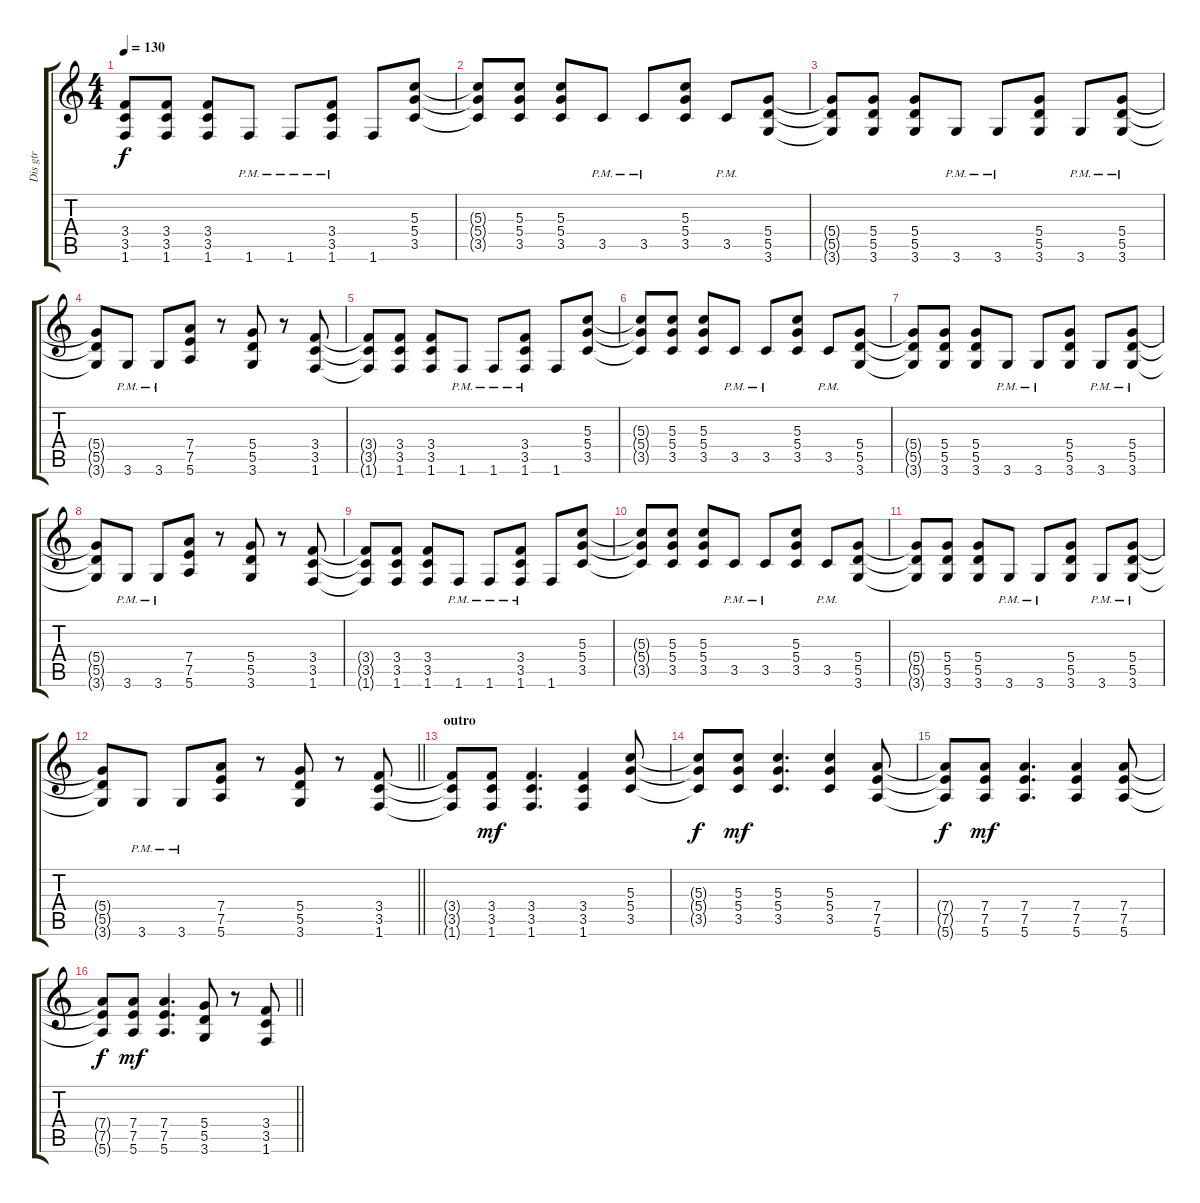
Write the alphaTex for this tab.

\track ("Dis gtr" "Dis gtr") {instrument distortionguitar}
\staff {score tabs}
\tuning (E4 B3 G3 D3 A2 E2) {hide}
\ts (4 4)
\tempo 130
\clef g2
\ks c
(3.4{t} 3.5{t} 1.6{t}).8{dy f} (3.4 3.5 1.6).8 (3.4 3.5 1.6).8 1.6{pm}.8 1.6{pm}.8 (3.4 3.5 1.6{pm}).8 1.6.8 (5.3 5.4 3.5).8 |
(5.3{t} 5.4{t} 3.5{t}).8 (5.3 5.4 3.5).8 (5.3 5.4 3.5).8 3.5{pm}.8 3.5{pm}.8 (5.3 5.4 3.5).8 3.5{pm}.8 (5.4 5.5 3.6).8 |
(5.4{t} 5.5{t} 3.6{t}).8 (5.4 5.5 3.6).8 (5.4 5.5 3.6).8 3.6{pm}.8 3.6{pm}.8 (5.4 5.5 3.6).8 3.6{pm}.8 (5.4 5.5 3.6{pm}).8 |
(5.4{t} 5.5{t} 3.6{t}).8 3.6{pm}.8 3.6{pm}.8 (7.4 7.5 5.6).8 r.8 (5.4 5.5 3.6).8 r.8 (3.4 3.5 1.6).8 |
(3.4{t} 3.5{t} 1.6{t}).8 (3.4 3.5 1.6).8 (3.4 3.5 1.6).8 1.6{pm}.8 1.6{pm}.8 (3.4 3.5 1.6{pm}).8 1.6.8 (5.3 5.4 3.5).8 |
(5.3{t} 5.4{t} 3.5{t}).8 (5.3 5.4 3.5).8 (5.3 5.4 3.5).8 3.5{pm}.8 3.5{pm}.8 (5.3 5.4 3.5).8 3.5{pm}.8 (5.4 5.5 3.6).8 |
(5.4{t} 5.5{t} 3.6{t}).8 (5.4 5.5 3.6).8 (5.4 5.5 3.6).8 3.6{pm}.8 3.6{pm}.8 (5.4 5.5 3.6).8 3.6{pm}.8 (5.4 5.5 3.6{pm}).8 |
(5.4{t} 5.5{t} 3.6{t}).8 3.6{pm}.8 3.6{pm}.8 (7.4 7.5 5.6).8 r.8 (5.4 5.5 3.6).8 r.8 (3.4 3.5 1.6).8 |
(3.4{t} 3.5{t} 1.6{t}).8 (3.4 3.5 1.6).8 (3.4 3.5 1.6).8 1.6{pm}.8 1.6{pm}.8 (3.4 3.5 1.6{pm}).8 1.6.8 (5.3 5.4 3.5).8 |
(5.3{t} 5.4{t} 3.5{t}).8 (5.3 5.4 3.5).8 (5.3 5.4 3.5).8 3.5{pm}.8 3.5{pm}.8 (5.3 5.4 3.5).8 3.5{pm}.8 (5.4 5.5 3.6).8 |
(5.4{t} 5.5{t} 3.6{t}).8 (5.4 5.5 3.6).8 (5.4 5.5 3.6).8 3.6{pm}.8 3.6{pm}.8 (5.4 5.5 3.6).8 3.6{pm}.8 (5.4 5.5 3.6{pm}).8 |
\barLineRight lightlight
(5.4{t} 5.5{t} 3.6{t}).8 3.6{pm}.8 3.6{pm}.8 (7.4 7.5 5.6).8 r.8 (5.4 5.5 3.6).8 r.8 (3.4 3.5 1.6).8 |
\section ("" "outro")
(3.4{t} 3.5{t} 1.6{t}).8 (3.4 3.5 1.6).8{dy mf} (3.4 3.5 1.6).4{d} (3.4 3.5 1.6).4 (5.3 5.4 3.5).8 |
(5.3{t} 5.4{t} 3.5{t}).8{dy f} (5.3 5.4 3.5).8{dy mf} (5.3 5.4 3.5).4{d} (5.3 5.4 3.5).4 (7.4 7.5 5.6).8 |
(7.4{t} 7.5{t} 5.6{t}).8{dy f} (7.4 7.5 5.6).8{dy mf} (7.4 7.5 5.6).4{d} (7.4 7.5 5.6).4 (7.4 7.5 5.6).8 |
\barLineRight lightlight
(7.4{t} 7.5{t} 5.6{t}).8{dy f} (7.4 7.5 5.6).8{dy mf} (7.4 7.5 5.6).4{d} (5.4 5.5 3.6).8 r.8 (3.4 3.5 1.6).8
